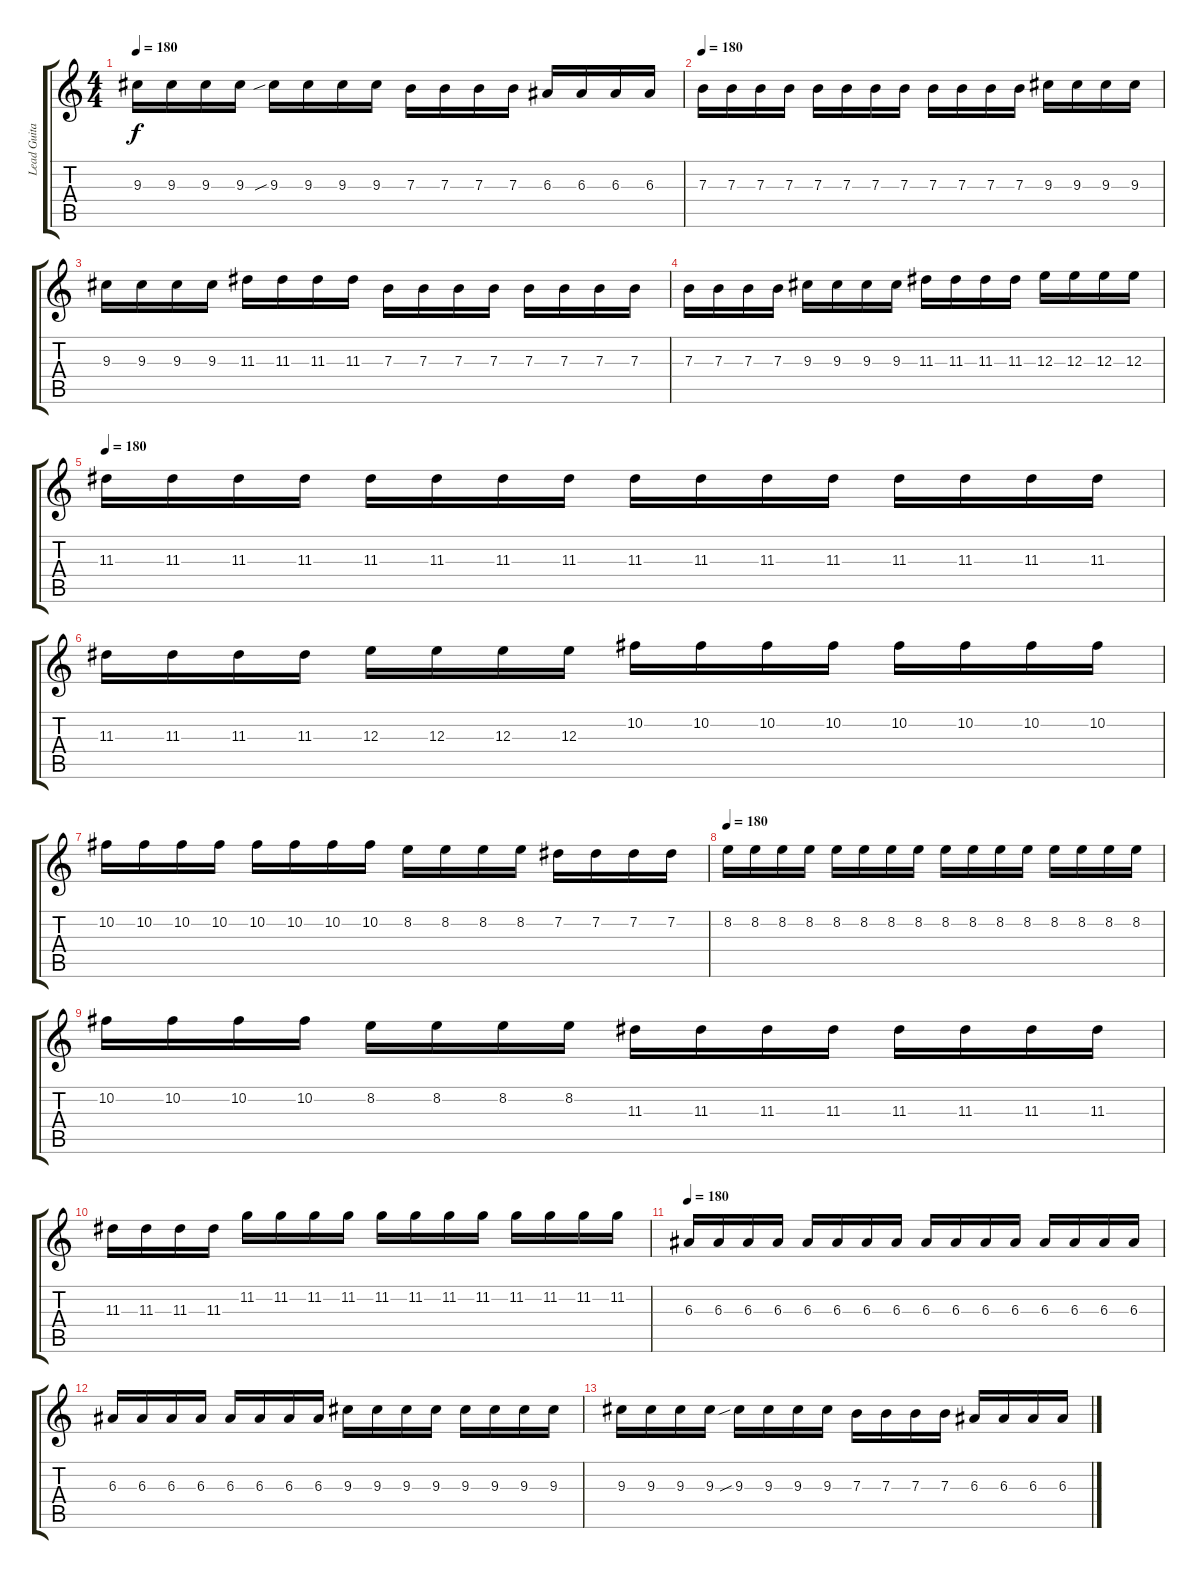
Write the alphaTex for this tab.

\track ("Lead Guitar II" "Lead Guita") {instrument overdrivenguitar}
\staff {score tabs}
\tuning (Db4 Ab3 E3 B2 Gb2 B1) {hide}
\ts (4 4)
\tempo 180
\clef g2
\ks c
9.3.16{dy f} 9.3.16 9.3.16 9.3.16 9.3{sib}.16 9.3.16 9.3.16 9.3.16 7.3.16 7.3.16 7.3.16 7.3.16 6.3.16 6.3.16 6.3.16 6.3.16 |
\tempo 180
7.3.16{balance 10} 7.3.16 7.3.16 7.3.16 7.3.16 7.3.16 7.3.16 7.3.16 7.3.16 7.3.16 7.3.16 7.3.16 9.3.16 9.3.16 9.3.16 9.3.16 |
9.3.16 9.3.16 9.3.16 9.3.16 11.3.16 11.3.16 11.3.16 11.3.16 7.3.16 7.3.16 7.3.16 7.3.16 7.3.16 7.3.16 7.3.16 7.3.16 |
7.3.16 7.3.16 7.3.16 7.3.16 9.3.16 9.3.16 9.3.16 9.3.16 11.3.16 11.3.16 11.3.16 11.3.16 12.3.16 12.3.16 12.3.16 12.3.16 |
\tempo 180
11.3.16 11.3.16 11.3.16 11.3.16 11.3.16 11.3.16 11.3.16 11.3.16 11.3.16 11.3.16 11.3.16 11.3.16 11.3.16 11.3.16 11.3.16 11.3.16 |
11.3.16 11.3.16 11.3.16 11.3.16 12.3.16 12.3.16 12.3.16 12.3.16 10.2.16 10.2.16 10.2.16 10.2.16 10.2.16 10.2.16 10.2.16 10.2.16 |
10.2.16 10.2.16 10.2.16 10.2.16 10.2.16 10.2.16 10.2.16 10.2.16 8.2.16 8.2.16 8.2.16 8.2.16 7.2.16 7.2.16 7.2.16 7.2.16 |
\tempo 180
8.2.16{balance 10} 8.2.16 8.2.16 8.2.16 8.2.16 8.2.16 8.2.16 8.2.16 8.2.16 8.2.16 8.2.16 8.2.16 8.2.16 8.2.16 8.2.16 8.2.16 |
10.2.16 10.2.16 10.2.16 10.2.16 8.2.16 8.2.16 8.2.16 8.2.16 11.3.16 11.3.16 11.3.16 11.3.16 11.3.16 11.3.16 11.3.16 11.3.16 |
11.3.16 11.3.16 11.3.16 11.3.16 11.2.16 11.2.16 11.2.16 11.2.16 11.2.16 11.2.16 11.2.16 11.2.16 11.2.16 11.2.16 11.2.16 11.2.16 |
\tempo 180
6.3.16 6.3.16 6.3.16 6.3.16 6.3.16 6.3.16 6.3.16 6.3.16 6.3.16 6.3.16 6.3.16 6.3.16 6.3.16 6.3.16 6.3.16 6.3.16 |
6.3.16 6.3.16 6.3.16 6.3.16 6.3.16 6.3.16 6.3.16 6.3.16 9.3.16 9.3.16 9.3.16 9.3.16 9.3.16 9.3.16 9.3.16 9.3.16 |
9.3.16 9.3.16 9.3.16 9.3.16 9.3{sib}.16 9.3.16 9.3.16 9.3.16 7.3.16 7.3.16 7.3.16 7.3.16 6.3.16 6.3.16 6.3.16 6.3.16
